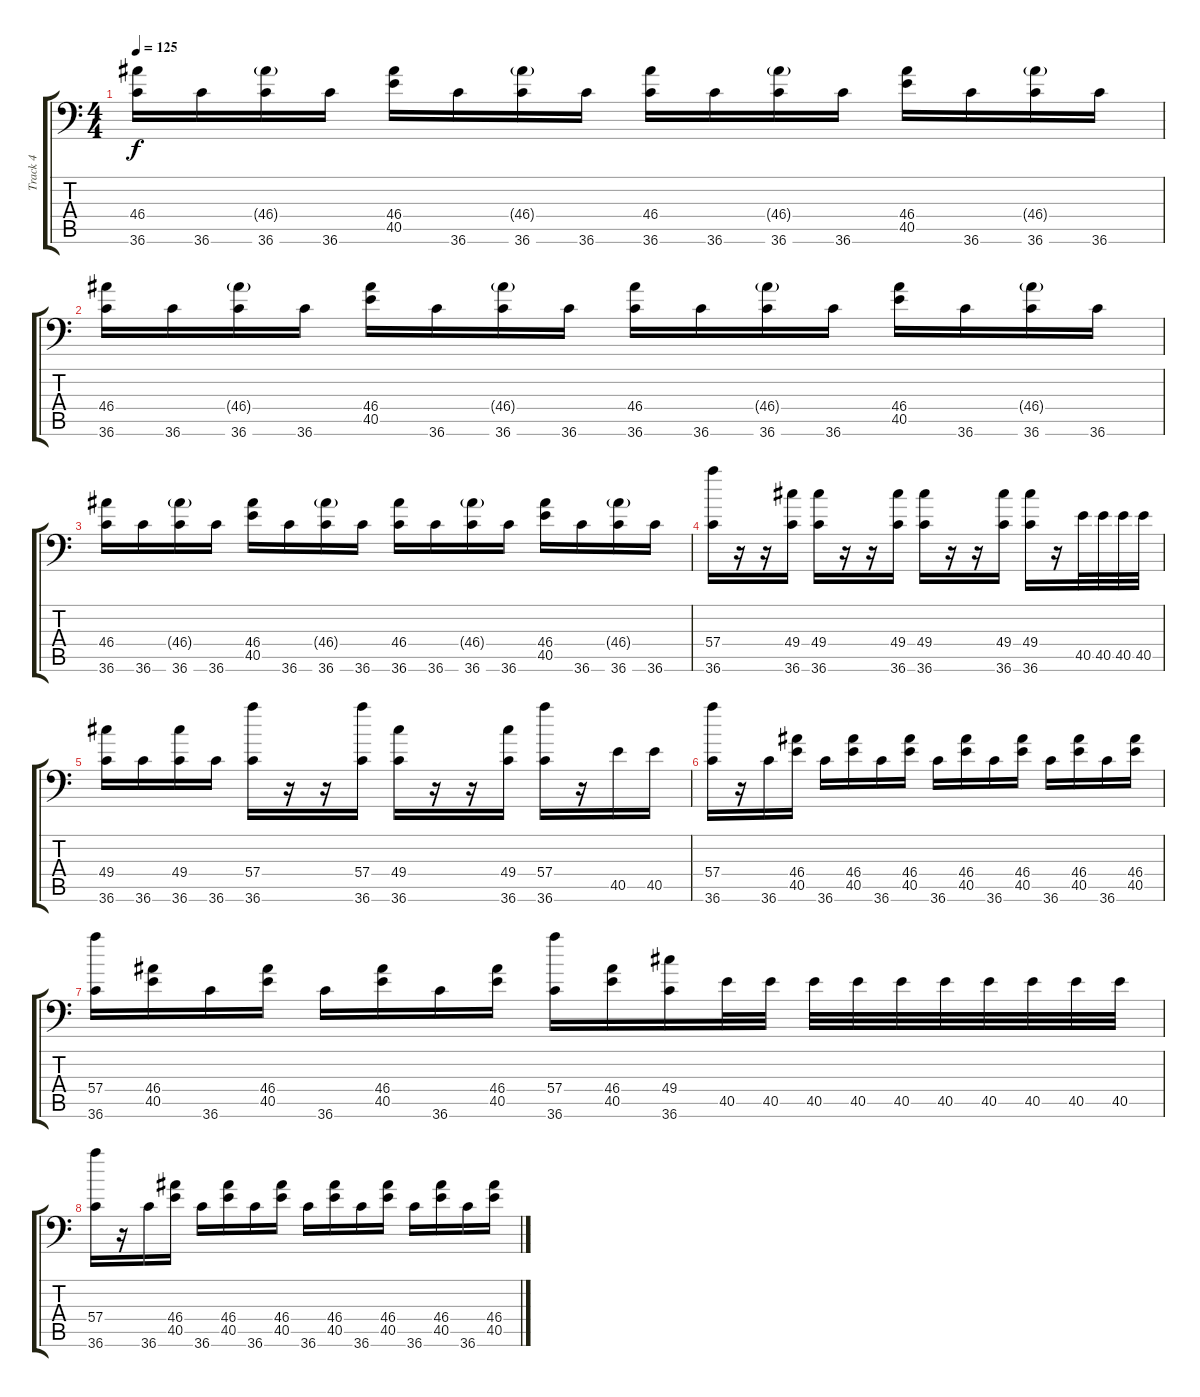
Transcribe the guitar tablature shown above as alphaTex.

\track ("Track 4" "Track 4") {instrument acousticgrandpiano}
\staff {score tabs}
\tuning (C-1 C-1 C-1 C-1 C-1 C-1) {hide}
\ts (4 4)
\tempo 125
\clef f4
\ks c
(46.4 36.6).16{dy f} 36.6.16 (46.4{g} 36.6).16 36.6.16 (46.4 40.5).16 36.6.16 (46.4{g} 36.6).16 36.6.16 (46.4 36.6).16 36.6.16 (46.4{g} 36.6).16 36.6.16 (46.4 40.5).16 36.6.16 (46.4{g} 36.6).16 36.6.16 |
(46.4 36.6).16 36.6.16 (46.4{g} 36.6).16 36.6.16 (46.4 40.5).16 36.6.16 (46.4{g} 36.6).16 36.6.16 (46.4 36.6).16 36.6.16 (46.4{g} 36.6).16 36.6.16 (46.4 40.5).16 36.6.16 (46.4{g} 36.6).16 36.6.16 |
(46.4 36.6).16 36.6.16 (46.4{g} 36.6).16 36.6.16 (46.4 40.5).16 36.6.16 (46.4{g} 36.6).16 36.6.16 (46.4 36.6).16 36.6.16 (46.4{g} 36.6).16 36.6.16 (46.4 40.5).16 36.6.16 (46.4{g} 36.6).16 36.6.16 |
(57.4 36.6).16 r.16 r.16 (49.4 36.6).16 (49.4 36.6).16 r.16 r.16 (49.4 36.6).16 (49.4 36.6).16 r.16 r.16 (49.4 36.6).16 (49.4 36.6).16 r.16 40.5.32 40.5.32 40.5.32 40.5.32 |
(49.4 36.6).16 36.6.16 (49.4 36.6).16 36.6.16 (57.4 36.6).16 r.16 r.16 (57.4 36.6).16 (49.4 36.6).16 r.16 r.16 (49.4 36.6).16 (57.4 36.6).16 r.16 40.5.16 40.5.16 |
(57.4 36.6).16 r.16 36.6.16 (46.4 40.5).16 36.6.16 (46.4 40.5).16 36.6.16 (46.4 40.5).16 36.6.16 (46.4 40.5).16 36.6.16 (46.4 40.5).16 36.6.16 (46.4 40.5).16 36.6.16 (46.4 40.5).16 |
(57.4 36.6).16 (46.4 40.5).16 36.6.16 (46.4 40.5).16 36.6.16 (46.4 40.5).16 36.6.16 (46.4 40.5).16 (57.4 36.6).16 (46.4 40.5).16 (49.4 36.6).16 40.5.32 40.5.32 40.5.32 40.5.32 40.5.32 40.5.32 40.5.32 40.5.32 40.5.32 40.5.32 |
(57.4 36.6).16 r.16 36.6.16 (46.4 40.5).16 36.6.16 (46.4 40.5).16 36.6.16 (46.4 40.5).16 36.6.16 (46.4 40.5).16 36.6.16 (46.4 40.5).16 36.6.16 (46.4 40.5).16 36.6.16 (46.4 40.5).16
